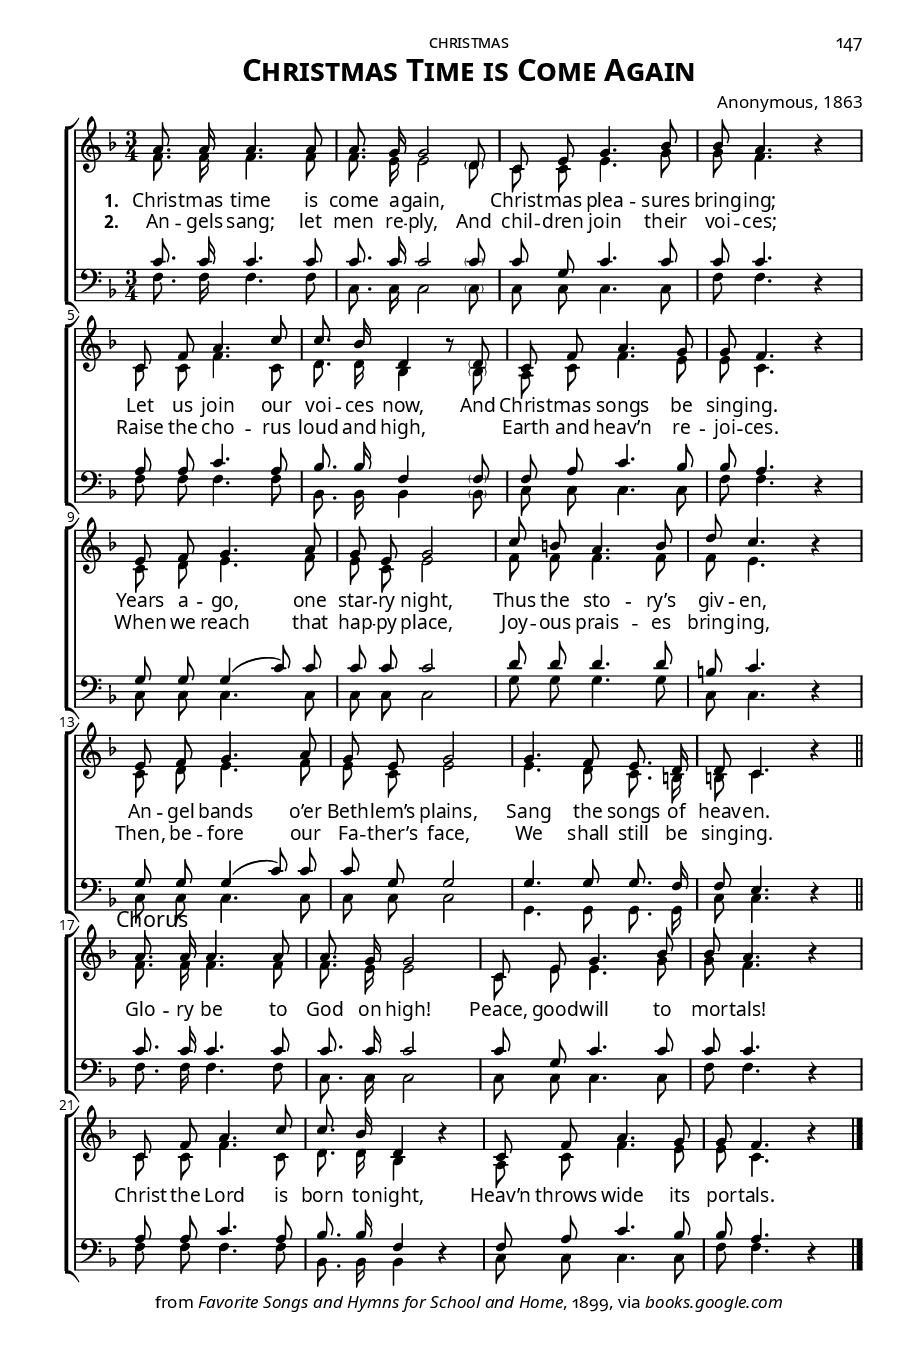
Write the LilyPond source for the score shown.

\version "2.14.2"
\include "util.ly"
\version "2.14.2"
#(set-global-staff-size 15) \paper{ #(define fonts (make-pango-font-tree "GoudyOlSt BT" "Garamond Premier Pro" "Garamond Premier Pro" (/ 15 20))) }
\header {
  title = \markup{\override #'(font-name . "Garamond Premier Pro Semibold"){ \abs-fontsize #15 \smallCapsOldStyle"Christmas Time is Come Again"}}
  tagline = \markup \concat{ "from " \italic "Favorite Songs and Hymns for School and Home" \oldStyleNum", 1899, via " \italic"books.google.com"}
  composer = "Anonymous, 1863"
}
\paper {
  %print-all-headers = ##f
  paper-height = 9\in
  paper-width = 6\in
  indent = 0\in
  %system-system-spacing = #'((basic-distance . 10) (padding . 0))
  system-system-spacing =
    #'((basic-distance . 0)
       (minimum-distance . 0)
       (padding . -5)
       (stretchability . 100))
  ragged-last-bottom = ##f
  ragged-bottom = ##f
  two-sided = ##t
  inner-margin = 0.5\in
  outer-margin = 0.25\in
  top-margin = 0.25\in
  bottom-margin = 0.25\in
  first-page-number = #147
  print-first-page-number = ##t
  headerLine = \markup{\override #'(font-name . "Garamond Premier Pro") \smallCapsOldStyle"christmas"}
  oddHeaderMarkup = \markup\fill-line{
     \override #'(font-name . "Garamond Premier Pro")\abs-fontsize #8.5
     \combine 
        \fill-line{"" \on-the-fly #print-page-number-check-first
        \oldStylePageNum""
        }
        \fill-line{\headerLine}
  }
  evenHeaderMarkup = \markup {
     \override #'(font-name . "Garamond Premier Pro")\abs-fontsize #8.5
     \combine
        \on-the-fly #print-page-number-check-first
        \oldStylePageNum""
        \fill-line{\headerLine}
  }
}
global = {
  \key f \major
  \time 3/4
  \autoBeamOff
  \override DynamicLineSpanner #'staff-padding = #0.0
  \override DynamicLineSpanner #'Y-extent = #'(-1 . 1)
}

sopMusic = \relative c' {
  a'8. a16 a4. a8 |
  a8. g16 << g2 {s4. \parenthesize d8 } >>
  c8 e g4. bes8 |
  bes a4. b4\rest |
  
  c,8 f a4. c8 |
  c8. bes16 d,4 bes'8\rest \parenthesize d,8 |
  c f a4. g8 |
  g f4. bes4\rest |
  e,8 f g4. a8 |
  
  g e g2 |
  c8 b a4. b8 |
  d c4. b4\rest |
  e,8 f g4. a8 |
  g e g2 |
  
  g4. f8 e8. d16 |
  d8 c4. b'4\rest \bar "||"
  \once \override Score.RehearsalMark #'self-alignment-X = #LEFT
  \mark "Chorus" a8. a16 a4. a8 |
  a8. g16 g2 c,8 e g4. bes8 |
  bes a4. b4\rest |
  
  c,8 f a4. c8 |
  c8. bes16 d,4 bes'4\rest |
  c,8 f a4. g8 |
  g f4. b4\rest \bar "|."
}
sopWords = \lyricmode {
  
}

altoMusic = \relative c' {
  f8. f16 f4. f8 |
  f8. e16 << e2 {s4. \parenthesize d8} >> |
  c8 c e4. g8 |
  g f4. s4 |
  
  c8 c f4. c8 |
  d8. d16 bes4 s8 \parenthesize bes8 |
  a c f4. e8 |
  e c4. s4 |
  c8 d e4. f8 |
  
  e c e2 |
  f8 f f4. f8 |
  f e4. s4 |
  c8 d e4. f8 |
  e c e2 |
  
  e4. d8 c8. b16 |
  b8 c4. s4 |
  f8. f16 f4. f8 |
  f8. e16 e2 |
  c8 e e4. g8 |
  
  g8 f4. s4 |
  c8 c f4. c8 |
  d8. d16 bes4 s4 |
  a8 c f4. e8 |
  e c4. s4 \bar "|."
}

altoWords = \lyricmode {
  \dropLyricsV
  \set stanza = #"1. "
   Christ -- mas time is come a -- gain, \skip1
    Christ -- mas plea -- sures bring -- ing;
  Let us join our voi -- ces now,
    And Christ -- mas songs be sing -- ing.
  Years a -- go, one star -- ry night,
    Thus the sto -- ry’s giv -- en,
  An -- gel bands o’er Beth -- lem’s plains,
    Sang the songs of heav -- en.

  \dropLyricsVII
  
  Glo -- ry be to God on high!
    Peace, good -- will to
    mor -- tals!
  \dropLyricsV
  Christ the Lord is born to -- night,
    Heav’n throws wide its por -- tals.

}
altoWordsII = \lyricmode {
  \dropLyricsV
%\markup\italic
  \set stanza = #"2. "
  An -- gels sang; let men re -- ply,
    And chil -- dren join their voi -- ces;
  Raise the cho -- rus loud and high,
    \skip 1 Earth and heav’n re -- joi -- ces.
  When we reach that hap -- py place,
    Joy -- ous prais -- es bring -- ing,
  Then, be -- fore our Fa -- ther’s face,
    We shall still be sing -- ing.
}
altoWordsIII = \lyricmode {
  \set stanza = #"3. "
  \set ignoreMelismata = ##t
}
altoWordsIV = \lyricmode {
  \set stanza = #"4. "
  \set ignoreMelismata = ##t
}
altoWordsV = \lyricmode {
  \set stanza = #"5. "
  \set ignoreMelismata = ##t
}
altoWordsVI = \lyricmode {
  \set stanza = #"6. "
  \set ignoreMelismata = ##t
}
tenorMusic = \relative c' {
  c8. c16 c4. c8 |
  c8. c16 << c2 { s4. \parenthesize c8 } >> |
  c g c4. c8 |
  c c4. s4 |
  
  a8 a c4. a8 |
  bes8. bes16 f4 s8 \parenthesize f8 |
  f a c4. bes8 |
  bes a4. s4 |
  g8 g g4( c8) c |
  
  c c c2 |
  d8 d d4. d8 |
  b c4. s4 |
  g8 g g4( c8) c |
  c g g2 |
  
  g4. g8 g8. f16 |
  f8 e4. s4 |
  c'8. c16 c4. c8 |
  c8. c16 c2 |
  c8 g c4. c8 |
  
  c c4. s4 |
  a8 a c4. a8 |
  bes8. bes16 f4 s4 |
  f8 a c4. bes8 |
  bes a4. s4 \bar "|."
}
tenorWords = \lyricmode {

}

bassMusic = \relative c {
  f8. f16 f4. f8 |
  c8. c16 << c2 {s4. \parenthesize c8} >>
  c c c4. c8 |
  f f4. d4\rest |
  
  f8 f f4. f8 |
  bes,8. bes16 bes4 s8 \parenthesize bes8 |
  c c c4. c8 |
  f f4. d4\rest |
  c8 c c4. c8 |
  
  c c c2 |
  g'8 g g4. g8 |
  c, c4. d4\rest |
  c8 c c4. c8 |
  c c c2 |
  
  g4. g8 g8. g16 |
  c8 c4. d4\rest |
  f8. f16 f4. f8 |
  c8. c16 c2 |
  c8 c c4. c8 |
  
  f8 f4. d4\rest |
  f8 f f4. f8 |
  bes,8. bes16 bes4 d\rest |
  c8 c c4. c8 |
  f f4. d4\rest \bar "|."
}
bassWords = \lyricmode {

}

pianoRH = \relative c' {
  
}
pianoLH = \relative c' {
  
}

\score {
  <<
   \new ChoirStaff <<
    \new Staff = women <<
      \new Voice = "sopranos" { \voiceOne << \global \sopMusic >> }
      \new Voice = "altos" { \voiceTwo << \global \altoMusic >> }
    >>
    \new Lyrics \with { alignAboveContext = #"women" \override VerticalAxisGroup #'nonstaff-relatedstaff-spacing = #'((basic-distance . 1))} \lyricsto "sopranos" \sopWords
    \new Lyrics = "altosVI"  \with { alignBelowContext = #"women" } \lyricsto "altos" \altoWordsVI
    \new Lyrics = "altosV"  \with { alignBelowContext = #"women" } \lyricsto "altos" \altoWordsV
    \new Lyrics = "altosIV"  \with { alignBelowContext = #"women" } \lyricsto "altos" \altoWordsIV
    \new Lyrics = "altosIII"  \with { alignBelowContext = #"women" } \lyricsto "altos" \altoWordsIII
    \new Lyrics = "altosII"  \with { alignBelowContext = #"women" } \lyricsto "altos" \altoWordsII
    \new Lyrics = "altos"  \with { alignBelowContext = #"women" \override VerticalAxisGroup #'nonstaff-relatedstaff-spacing = #'((basic-distance . 1)) } \lyricsto "altos" \altoWords
   \new Staff = men <<
      \clef bass
      \new Voice = "tenors" { \voiceOne << \global \tenorMusic >> }
      \new Voice = "basses" { \voiceTwo << \global \bassMusic >> }
    >>
    \new Lyrics \with { alignAboveContext = #"men" \override VerticalAxisGroup #'nonstaff-relatedstaff-spacing = #'((basic-distance . 1)) } \lyricsto "tenors" \tenorWords
    \new Lyrics \with { alignBelowContext = #"men" \override VerticalAxisGroup #'nonstaff-relatedstaff-spacing = #'((basic-distance . 1)) } \lyricsto "basses" \bassWords
  >>
%    \new PianoStaff << \new Staff { \new Voice { \pianoRH } } \new Staff { \clef "bass" \pianoLH } >>
  >>
  \layout {
    \context {
      \Score
      %\override SpacingSpanner #'base-shortest-duration = #(ly:make-moment 1 8)
      %\override SpacingSpanner #'common-shortest-duration = #(ly:make-moment 1 4)
    }
    \context {
      % Remove all empty staves
      % \Staff \RemoveEmptyStaves \override VerticalAxisGroup #'remove-first = ##t
    }
  }
  \midi {
    %\tempo 4 = 90
    \set Staff.midiInstrument = "flute"
  
    \context {
      \Voice
      \remove "Dynamic_performer"
    }
  }
}
